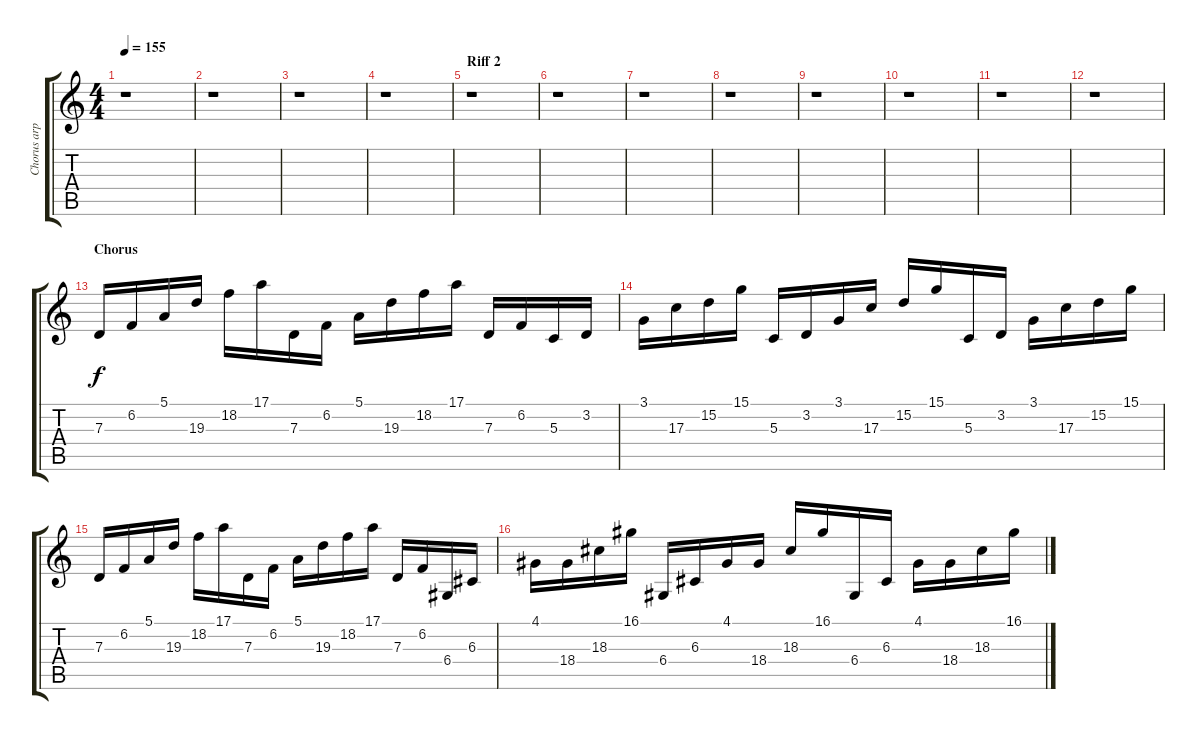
\track ("Chorus arpeggio" "Chorus arp") {instrument lead2sawtooth}
\staff {score tabs}
\tuning (E4 B3 G3 D3 A2 E2) {hide}
\ts (4 4)
\tempo 155
\clef g2
\ks c
r.1{dy f} |
r.1 |
r.1 |
r.1 |
\section ("" "Riff 2")
r.1 |
r.1 |
r.1 |
r.1 |
r.1 |
r.1 |
r.1 |
r.1 |
\section ("" "Chorus")
7.3.16 6.2.16 5.1.16 19.3.16 18.2.16 17.1.16 7.3.16 6.2.16 5.1.16 19.3.16 18.2.16 17.1.16 7.3.16 6.2.16 5.3.16 3.2.16 |
3.1.16 17.3.16 15.2.16 15.1.16 5.3.16 3.2.16 3.1.16 17.3.16 15.2.16 15.1.16 5.3.16 3.2.16 3.1.16 17.3.16 15.2.16 15.1.16 |
7.3.16 6.2.16 5.1.16 19.3.16 18.2.16 17.1.16 7.3.16 6.2.16 5.1.16 19.3.16 18.2.16 17.1.16 7.3.16 6.2.16 6.4.16 6.3.16 |
4.1.16 18.4.16 18.3.16 16.1.16 6.4.16 6.3.16 4.1.16 18.4.16 18.3.16 16.1.16 6.4.16 6.3.16 4.1.16 18.4.16 18.3.16 16.1.16
